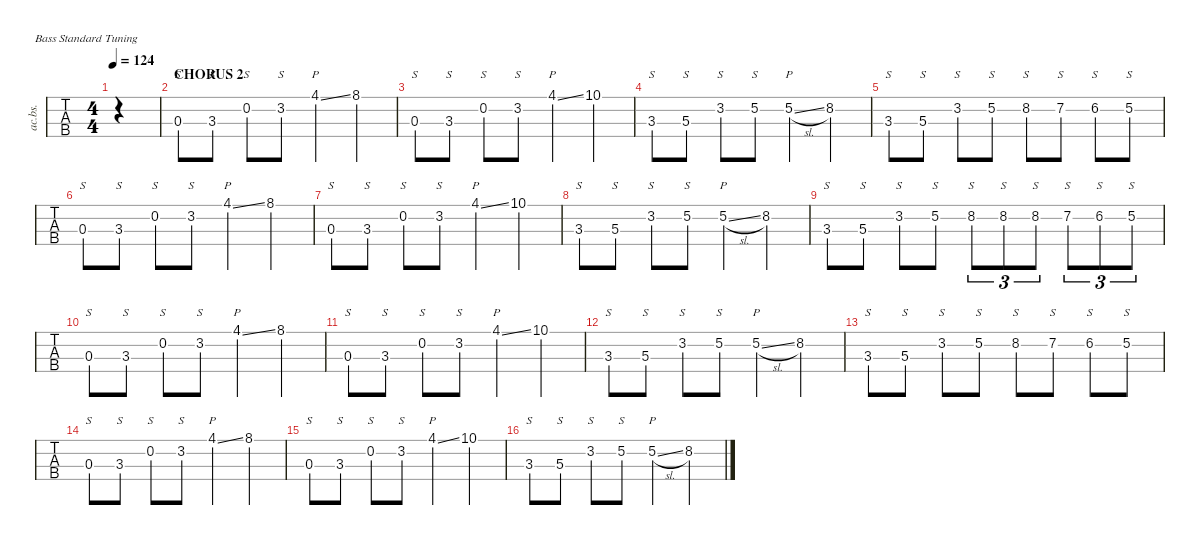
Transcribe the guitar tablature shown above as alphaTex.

\defaultSystemsLayout 4
\hideDynamics
\bracketExtendMode nobrackets
\otherSystemsTrackNameOrientation horizontal
\track ("Acoustic Bass" "ac.bs.") {instrument acousticbass}
\staff {tabs}
\tuning (G2 D2 A1 E1)
\ts (4 4)
\tempo 124
\clef f4
\ks cminor
|
\section ("" "CHORUS 2")
0.3{acc forcenatural}.8{s beam Up} 3.3{acc forcenatural}.8{s beam Up} 0.2{acc forcenatural}.8{s beam Down} 3.2{acc forcenatural}.8{s beam Down} 4.1{ss acc forcenatural}.4{p beam Down} 8.1{acc b}.4{beam Down} |
0.3{acc forcenatural}.8{s beam Up} 3.3{acc forcenatural}.8{s beam Up} 0.2{acc forcenatural}.8{s beam Down} 3.2{acc forcenatural}.8{s beam Down} 4.1{ss acc forcenatural}.4{p beam Down} 10.1{acc forcenatural}.4{beam Down} |
3.3{acc forcenatural}.8{s beam Up} 5.3{acc forcenatural}.8{s beam Up} 3.2{acc forcenatural}.8{s beam Down} 5.2{acc forcenatural}.8{s beam Down} 5.2{sl acc forcenatural}.4{p beam Down} 8.2{acc b}.4{beam Down} |
3.3{acc forcenatural}.8{s beam Up} 5.3{acc forcenatural}.8{s beam Up} 3.2{acc forcenatural}.8{s beam Down} 5.2{acc forcenatural}.8{s beam Down} 8.2{acc b}.8{s beam Down} 7.2{acc forcenatural}.8{s beam Down} 6.2{acc b}.8{s beam Down} 5.2{acc forcenatural}.8{s beam Down} |
0.3{acc forcenatural}.8{s beam Up} 3.3{acc forcenatural}.8{s beam Up} 0.2{acc forcenatural}.8{s beam Down} 3.2{acc forcenatural}.8{s beam Down} 4.1{ss acc forcenatural}.4{p beam Down} 8.1{acc b}.4{beam Down} |
0.3{acc forcenatural}.8{s beam Up} 3.3{acc forcenatural}.8{s beam Up} 0.2{acc forcenatural}.8{s beam Down} 3.2{acc forcenatural}.8{s beam Down} 4.1{ss acc forcenatural}.4{p beam Down} 10.1{acc forcenatural}.4{beam Down} |
3.3{acc forcenatural}.8{s beam Up} 5.3{acc forcenatural}.8{s beam Up} 3.2{acc forcenatural}.8{s beam Down} 5.2{acc forcenatural}.8{s beam Down} 5.2{sl acc forcenatural}.4{p beam Down} 8.2{acc b}.4{beam Down} |
3.3{acc forcenatural}.8{s beam Up} 5.3{acc forcenatural}.8{s beam Up} 3.2{acc forcenatural}.8{s beam Down} 5.2{acc forcenatural}.8{s beam Down} 8.2{acc b}.8{s tu (3 2) beam Down} 8.2{acc b}.8{s tu (3 2) beam Down} 8.2{acc b}.8{s tu (3 2) beam Down} 7.2{acc forcenatural}.8{s tu (3 2) beam Down} 6.2{acc b}.8{s tu (3 2) beam Down} 5.2{acc forcenatural}.8{s tu (3 2) beam Down} |
0.3{acc forcenatural}.8{s beam Up} 3.3{acc forcenatural}.8{s beam Up} 0.2{acc forcenatural}.8{s beam Down} 3.2{acc forcenatural}.8{s beam Down} 4.1{ss acc forcenatural}.4{p beam Down} 8.1{acc b}.4{beam Down} |
0.3{acc forcenatural}.8{s beam Up} 3.3{acc forcenatural}.8{s beam Up} 0.2{acc forcenatural}.8{s beam Down} 3.2{acc forcenatural}.8{s beam Down} 4.1{ss acc forcenatural}.4{p beam Down} 10.1{acc forcenatural}.4{beam Down} |
3.3{acc forcenatural}.8{s beam Up} 5.3{acc forcenatural}.8{s beam Up} 3.2{acc forcenatural}.8{s beam Down} 5.2{acc forcenatural}.8{s beam Down} 5.2{sl acc forcenatural}.4{p beam Down} 8.2{acc b}.4{beam Down} |
3.3{acc forcenatural}.8{s beam Up} 5.3{acc forcenatural}.8{s beam Up} 3.2{acc forcenatural}.8{s beam Down} 5.2{acc forcenatural}.8{s beam Down} 8.2{acc b}.8{s beam Down} 7.2{acc forcenatural}.8{s beam Down} 6.2{acc b}.8{s beam Down} 5.2{acc forcenatural}.8{s beam Down} |
0.3{acc forcenatural}.8{s beam Up} 3.3{acc forcenatural}.8{s beam Up} 0.2{acc forcenatural}.8{s beam Down} 3.2{acc forcenatural}.8{s beam Down} 4.1{ss acc forcenatural}.4{p beam Down} 8.1{acc b}.4{beam Down} |
0.3{acc forcenatural}.8{s beam Up} 3.3{acc forcenatural}.8{s beam Up} 0.2{acc forcenatural}.8{s beam Down} 3.2{acc forcenatural}.8{s beam Down} 4.1{ss acc forcenatural}.4{p beam Down} 10.1{acc forcenatural}.4{beam Down} |
3.3{acc forcenatural}.8{s beam Up} 5.3{acc forcenatural}.8{s beam Up} 3.2{acc forcenatural}.8{s beam Down} 5.2{acc forcenatural}.8{s beam Down} 5.2{sl acc forcenatural}.4{p beam Down} 8.2{acc b}.4{beam Down}
